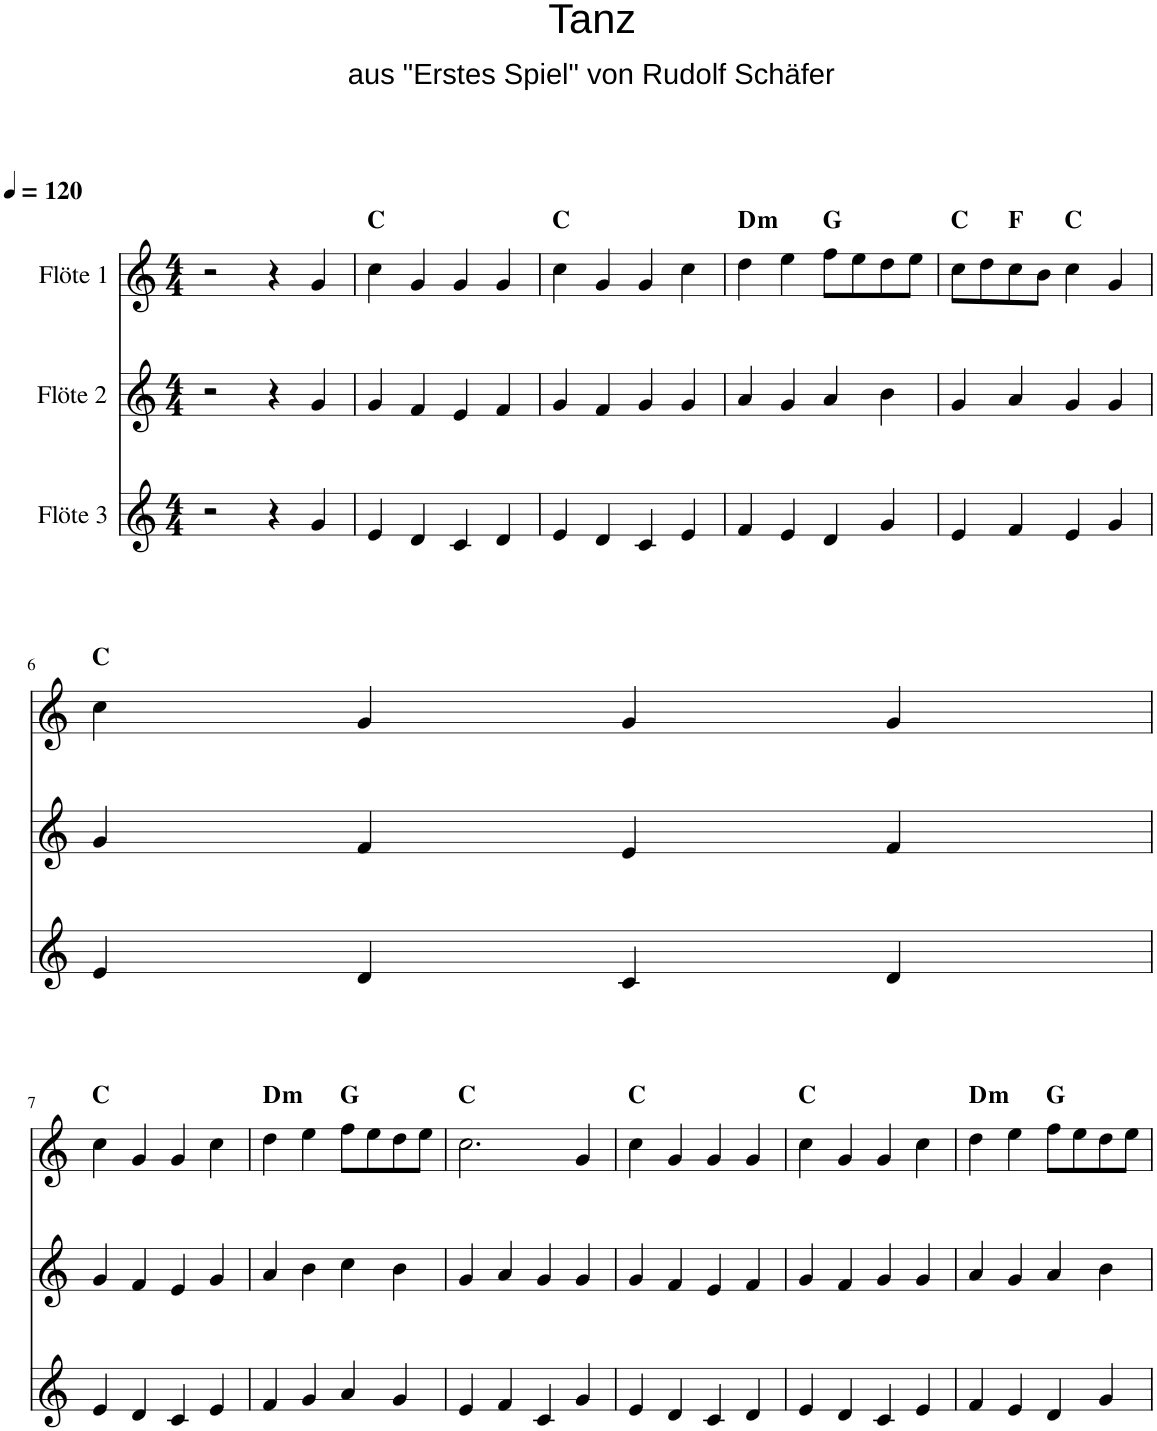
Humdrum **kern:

**kern	**kern	**kern	**harte
*part3	*part2	*part1	*part1
*staff3	*staff2	*staff1	*
*I"Flöte 3	*I"Flöte 2	*I"Flöte 1	*
*I'Fl	*	*I'Fl	*
*clefG2	*clefG2	*clefG2	*
*	*Trd-7c-12	*	*
*k[]	*k[]	*k[]	*
*M4/4	*M4/4	*M4/4	*
*MM120	*MM120	*MM120	*
=1	=1	=1	=1
2r	2r	2r	.
4r	4r	4r	.
4g/	4g/	4g/	.
=2	=2	=2	=2
4e/	4g/	4cc\	C:maj
4d/	4f/	4g/	.
4c/	4e/	4g/	.
4d/	4f/	4g/	.
=3	=3	=3	=3
4e/	4g/	4cc\	C:maj
4d/	4f/	4g/	.
4c/	4g/	4g/	.
4e/	4g/	4cc\	.
=4	=4	=4	=4
!	!	!	!LO:H:kt=m
4f/	4a/	4dd\	D:min
4e/	4g/	4ee\	.
4d/	4a/	8ff\L	G:maj
.	.	8ee\	.
4g/	4b\	8dd\	.
.	.	8ee\J	.
=5	=5	=5	=5
4e/	4g/	8cc\L	C:maj
.	.	8dd\	.
4f/	4a/	8cc\	F:maj
.	.	8b\J	.
4e/	4g/	4cc\	C:maj
4g/	4g/	4g/	.
!!LO:LB:g=z
=6	=6	=6	=6
4e/	4g/	4cc\	C:maj
4d/	4f/	4g/	.
4c/	4e/	4g/	.
4d/	4f/	4g/	.
!!LO:LB:g=z
=7	=7	=7	=7
4e/	4g/	4cc\	C:maj
4d/	4f/	4g/	.
4c/	4e/	4g/	.
4e/	4g/	4cc\	.
=8	=8	=8	=8
!	!	!	!LO:H:kt=m
4f/	4a/	4dd\	D:min
4g/	4b\	4ee\	.
4a/	4cc\	8ff\L	G:maj
.	.	8ee\	.
4g/	4b\	8dd\	.
.	.	8ee\J	.
=9	=9	=9	=9
4e/	4g/	2.cc\	C:maj
4f/	4a/	.	.
4c/	4g/	.	.
4g/	4g/	4g/	.
=10	=10	=10	=10
4e/	4g/	4cc\	C:maj
4d/	4f/	4g/	.
4c/	4e/	4g/	.
4d/	4f/	4g/	.
=11	=11	=11	=11
4e/	4g/	4cc\	C:maj
4d/	4f/	4g/	.
4c/	4g/	4g/	.
4e/	4g/	4cc\	.
=12	=12	=12	=12
!	!	!	!LO:H:kt=m
4f/	4a/	4dd\	D:min
4e/	4g/	4ee\	.
4d/	4a/	8ff\L	G:maj
.	.	8ee\	.
4g/	4b\	8dd\	.
.	.	8ee\J	.
=	=	=	=
*-	*-	*-	*-
